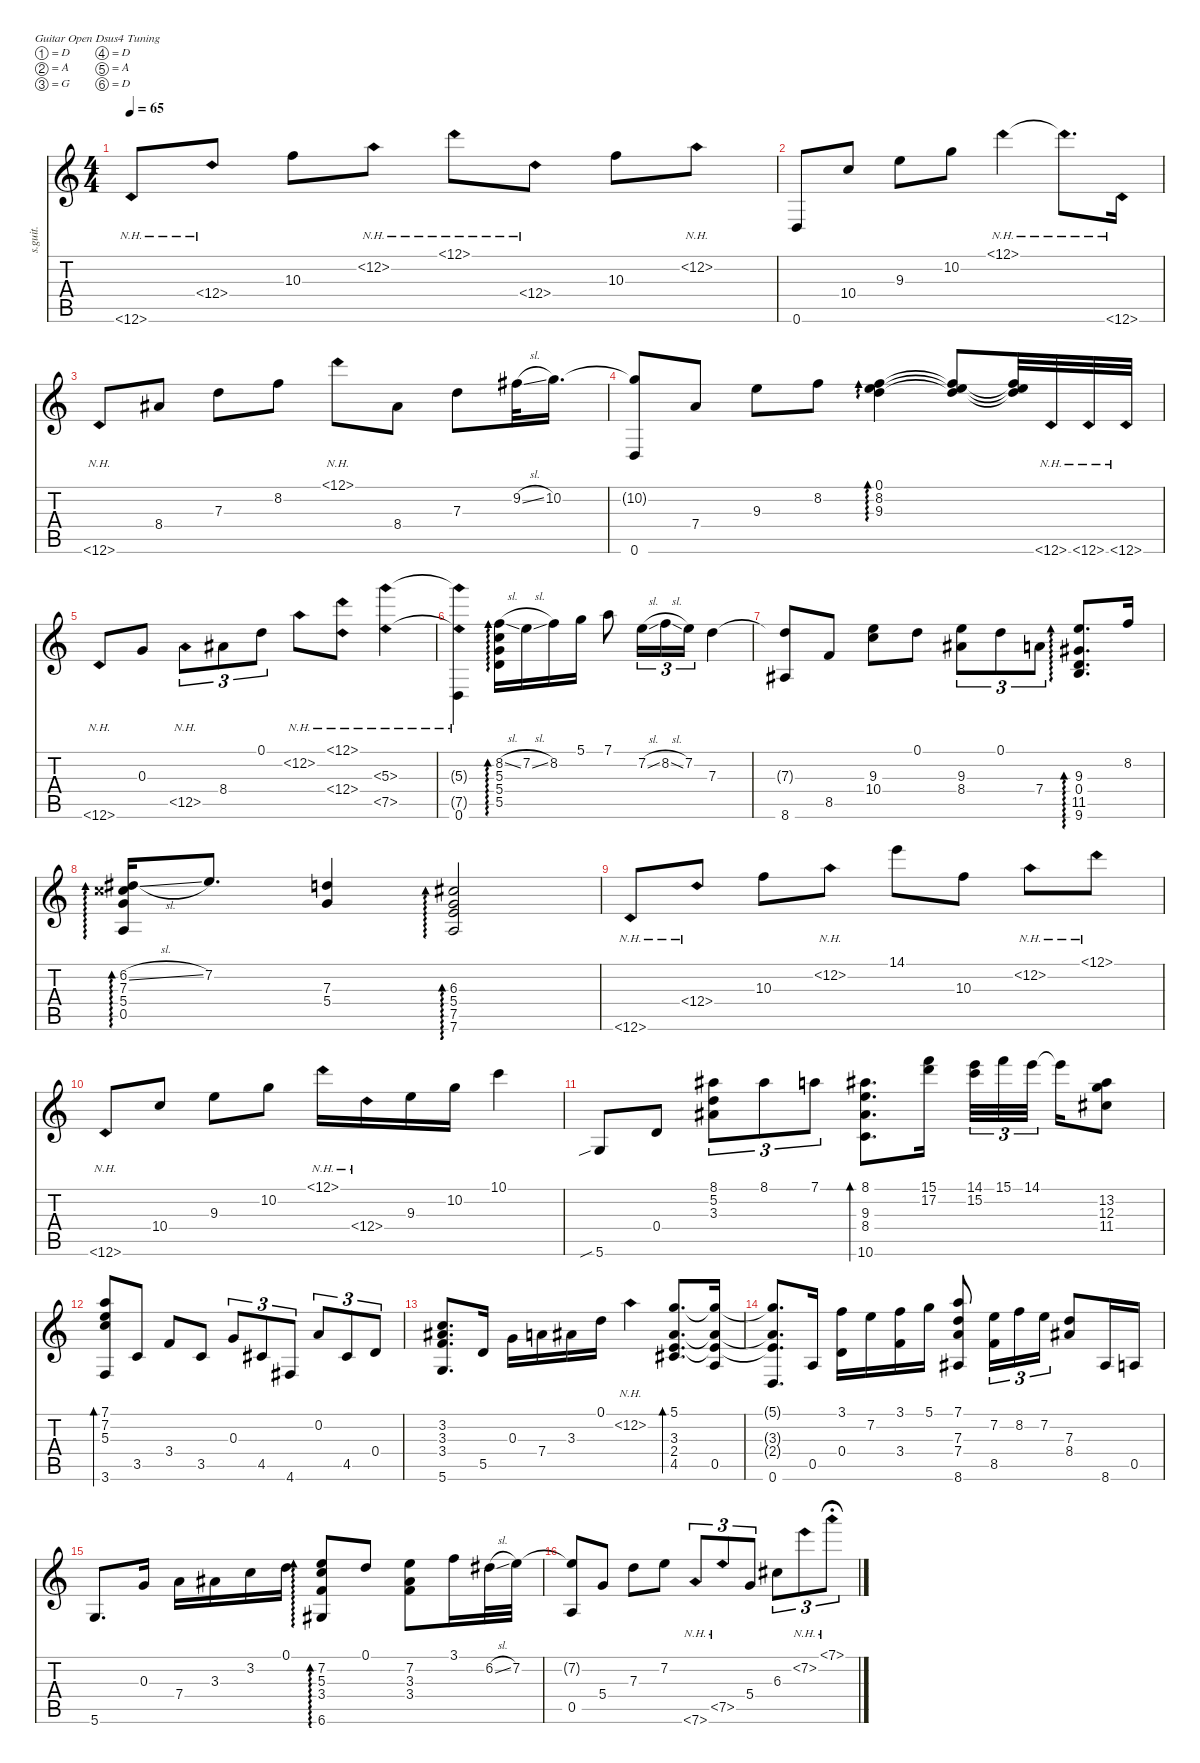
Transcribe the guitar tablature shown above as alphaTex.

\defaultSystemsLayout 4
\hideDynamics
\bracketExtendMode nobrackets
\track ("Steel Guitar" "s.guit.") {instrument acousticguitarsteel}
\staff {score tabs}
\tuning (D4 A3 G3 D3 A2 D2)
\ts (4 4)
\tempo 65
\clef g2
\ks c
12.6{nh}.8{dy mf instrument acousticguitarsteel beam Up} 12.4{nh}.8{beam Up} 10.3.8{beam Down} 12.2{nh}.8{beam Down} 12.1{nh}.8{beam Down} 12.4{nh}.8{beam Down} 10.3.8{beam Down} 12.2{nh}.8{beam Down} |
0.6.8{beam Up} 10.4.8{beam Up} 9.3.8{beam Down} 10.2.8{beam Down} 12.1{nh}.4{beam Down} 12.1{nh t}.8{d beam Down} 12.6{nh}.16{beam Down} |
12.6{nh}.8{beam Up} 8.4{acc #}.8{beam Up} 7.3.8{beam Down} 8.2.8{beam Down} 12.1{nh}.8{beam Down} 8.4{acc #}.8{beam Down} 7.3.8{beam Down} 9.2{sl acc #}.32{beam Down} 10.2.16{d beam Down} |
(10.2{t} 0.6).8{beam Up} 7.4.8{beam Up} 9.3.8{beam Down} 8.2.8{beam Down} (9.3 8.2 0.1).4{ad 0 beam Down} (9.3{t} 8.2{t} 0.1{t}).8{beam Up} (9.3{t} 8.2{t} 0.1{t}).32{beam Up} 12.6{nh}.32{beam Up} 12.6{nh}.32{beam Up} 12.6{nh}.32{beam Up} |
12.6{nh}.8{beam Up} 0.3.8{beam Up} 12.5{nh}.8{tu (3 2) beam Down} 8.4{acc #}.8{tu (3 2) beam Down} 0.1.8{tu (3 2) beam Down} 12.2{nh}.8{beam Down} (12.1{nh} 12.4{nh}).8{beam Down} (5.3{nh} 7.5{nh}).4{beam Down} |
(5.3{nh t} 7.5{nh t} 0.6).4{beam Down} (8.2{sl} 5.3 5.4 5.5).16{ad 0 beam Down} 7.2{sl}.16{beam Down} 8.2.16{beam Down} 5.1.16{beam Down} 7.1.8{beam Down} 7.2{sl}.16{tu (3 2) beam Down} 8.2{sl}.16{tu (3 2) beam Down} 7.2.16{tu (3 2) beam Down} 7.3.4{beam Down} |
(7.3{t} 8.6{acc #}).8{beam Up} 8.5.8{beam Up} (10.4 9.3).8{beam Down} 0.1.8{beam Down} (9.3 8.4{acc #}).8{tu (3 2) beam Down} 0.1.8{tu (3 2) beam Down} 7.4.8{tu (3 2) beam Down} (9.3 0.4 11.5{acc #} 9.6).8{d ad 0 beam Up} 8.2.16{beam Up} |
(6.2{sl acc #} 0.5 7.3{acc x} 5.4).16{ad 0 beam Up} 7.2.8{d beam Up} (7.3 5.4).4{beam Up} (6.3{acc #} 5.4 7.5 7.6).2{ad 0 beam Up} |
12.6{nh}.8{beam Up} 12.4{nh}.8{beam Up} 10.3.8{beam Down} 12.2{nh}.8{beam Down} 14.1.8{beam Down} 10.3.8{beam Down} 12.2{nh}.8{beam Down} 12.1{nh}.8{beam Down} |
12.6{nh}.8{beam Up} 10.4.8{beam Up} 9.3.8{beam Down} 10.2.8{beam Down} 12.1{nh}.16{beam Down} 12.4{nh}.16{beam Down} 9.3.16{beam Down} 10.2.16{beam Down} 10.1.4{beam Down} |
5.6{sib}.8{beam Up} 0.4.8{beam Up} (8.1{acc #} 5.2 3.3{acc #}).8{tu (3 2) beam Down} 8.1{acc #}.8{tu (3 2) beam Down} 7.1.8{tu (3 2) beam Down} (8.1{acc #} 10.6 8.4{acc #} 9.3).8{d bd 161 beam Down} (15.1 17.2).16{beam Down} (15.2 14.1).32{tu (3 2) beam Down} 15.1.32{tu (3 2) beam Down} 14.1.32{tu (3 2) beam Down} 14.1{t}.16{beam Down} (13.2{acc #} 12.3 11.4{acc #}).8{beam Down} |
(7.1 7.2 5.3 3.6).8{bd 160 beam Up} 3.5.8{beam Up} 3.4.8{beam Up} 3.5.8{beam Up} 0.3.8{tu (3 2) beam Up} 4.5{acc #}.8{tu (3 2) beam Up} 4.6{acc #}.8{tu (3 2) beam Up} 0.2.8{tu (3 2) beam Up} 4.5{acc #}.8{tu (3 2) beam Up} 0.4.8{tu (3 2) beam Up} |
(3.2 3.3{acc #} 3.4 5.6).8{d beam Up} 5.5.16{beam Up} 0.3.16{beam Down} 7.4.16{beam Down} 3.3{acc #}.16{beam Down} 0.1.16{beam Down} 12.2{nh}.4{beam Down} (5.1 3.3{acc #} 2.4 4.5{acc #}).8{d bd 159 beam Up} (0.5 5.1{t} 3.3{t acc #} 2.4{t}).16{beam Up} |
(0.6 5.1{t} 3.3{t acc #} 2.4{t}).8{d beam Up} 0.5.16{beam Up} (0.4 3.1).16{beam Down} 7.2.16{beam Down} (3.1 3.4).16{beam Down} 5.1.16{beam Down} (7.1 8.6{acc #} 7.4 7.3).8{beam Up} (7.2 8.5).16{tu (3 2) beam Down} 8.2.16{tu (3 2) beam Down} 7.2.16{tu (3 2) beam Down} (7.3 8.4{acc #}).8{beam Up} 8.6{acc #}.16{beam Up} 0.5.16{beam Up} |
5.6.8{d beam Up} 0.3.16{beam Up} 7.4.16{beam Down} 3.3{acc #}.16{beam Down} 3.2.16{beam Down} 0.1.16{beam Down} (7.2 5.3 3.4 6.6{acc #}).8{ad 0 beam Up} 0.1.8{beam Up} (7.2 3.3{acc #} 3.4).8{beam Down} 3.1.16{beam Down} 6.2{sl acc #}.32{beam Down} 7.2.32{beam Down} |
(7.2{t} 0.5).8{beam Up} 5.4.8{beam Up} 7.3.8{beam Down} 7.2.8{beam Down} 7.6{nh}.8{tu (3 2) beam Up} 7.5{nh}.8{tu (3 2) beam Up} 5.4.8{tu (3 2) beam Up} 6.3{acc #}.8{tu (3 2) beam Down} 7.2{nh}.8{tu (3 2) beam Down} 7.1{nh}.8{tu (3 2) fermata (medium 0.5) beam Down}
